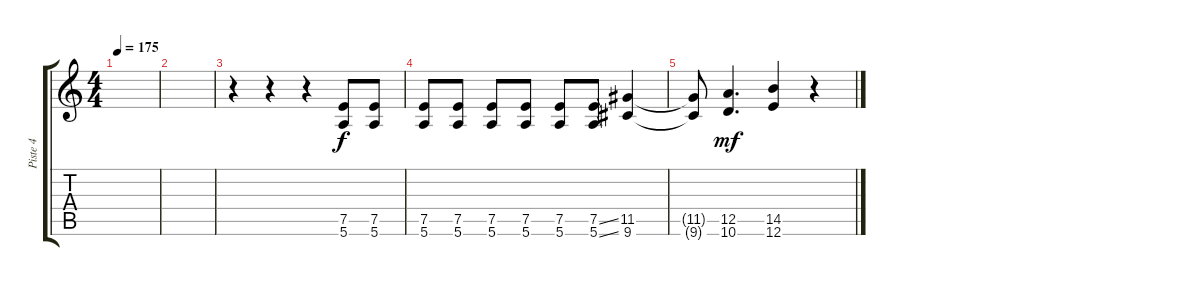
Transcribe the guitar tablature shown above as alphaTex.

\track ("Piste 4" "Piste 4") {instrument distortionguitar}
\staff {score tabs}
\tuning (E4 B3 G3 D3 A2 E2) {hide}
\ts (4 4)
\tempo 175
\clef g2
\ks c
|
|
r.4 r.4 r.4 (7.5 5.6).8 (7.5 5.6).8 |
(7.5 5.6).8 (7.5 5.6).8 (7.5 5.6).8 (7.5 5.6).8 (7.5 5.6).8 (7.5{ss} 5.6{ss}).8 (11.5 9.6).4 |
(11.5{t} 9.6{t}).8{dy f} (12.5 10.6).4{d dy mf} (14.5 12.6).4 r.4
